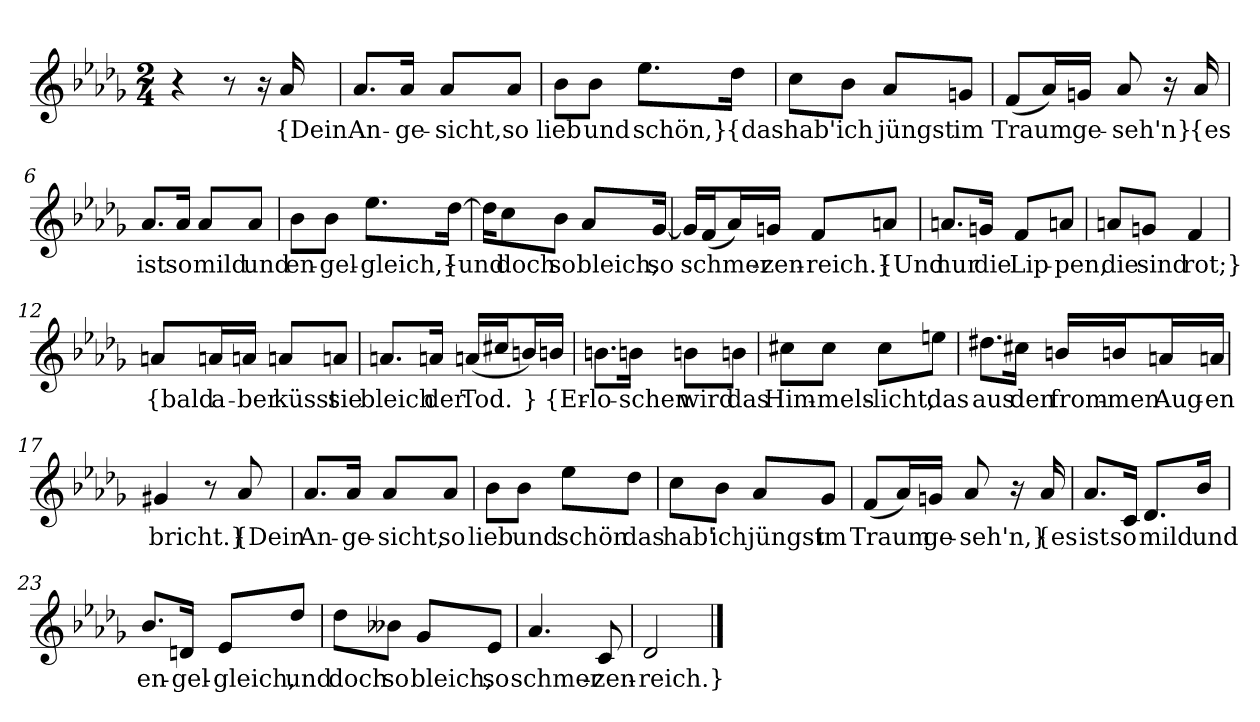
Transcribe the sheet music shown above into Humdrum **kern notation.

**kern	**text
*part1	*part1
*staff1	*staff1
*clefG2	*
*k[b-e-a-d-g-]	*
*M2/4	*
=1	=1
4r	.
8r	.
16r	.
16a-	{Dein
=2	=2
8.a-/L	An-
16a-/Jk	-ge-
8a-/L	-sicht,
8a-/J	so
=3	=3
8b-\L	lieb
8b-\J	und
8.ee-\L	schön,}
16dd-\Jk	{das
=4	=4
8cc\L	hab'
8b-\J	ich
8a-/L	jüngst
8gn/J	im
=5	=5
(8f/L	Traum
16a-/L)	.
16gn/JJ	ge-
8a-	-seh'n}
16r	.
16a-	{es
=6	=6
8.a-/L	ist
16a-/Jk	so
8a-/L	mild
8a-/J	und
=7	=7
8b-\L	en-
8b-\J	-gel-
8.ee-\L	-gleich,}
[16dd-\Jk	{und
=8	=8
16dd-\KL]	.
8cc\	doch
8b-\J	so
8a-/L	bleich,
[16g-/Jk	so
=9	=9
16g-/LL]	.
(16f/J	schmer-
16a-/L)	.
16gn/JJ	-zen-
8f/L	-reich.}
8an/J	{Und
=10	=10
8.an/L	nur
16gn/Jk	die
8f/L	Lip-
8an/J	-pen,
=11	=11
8an/L	die
8gn/J	sind
4f	rot;}
=12	=12
8an/L	{bald
16an/L	a-
16an/JJ	-ber
8an/L	küsst
8an/J	sie
=13	=13
8.an/L	bleich
16an/Jk	der
(16an/LL	Tod.
16cc#X/J	.
16bn/L)	}
16bn/JJ	{Er-
=14	=14
8.bn\L	lo-
16bn\Jk	-schen
8bn\L	wird
8bn\J	das
=15	=15
8cc#X\L	Him-
8cc#\J	-mels-
8cc#\L	-licht,
8een\J	das
=16	=16
8.dd#X\L	aus
16cc#X\Jk	den
16bn/LL	from-
16bn/J	-men
16an/L	Aug-
16an/JJ	-en
=17	=17
4g#X	bricht.}
8r	.
8a-	{Dein
=18	=18
8.a-/L	An-
16a-/Jk	-ge-
8a-/L	-sicht,
8a-/J	so
=19	=19
8b-\L	lieb
8b-\J	und
8ee-\L	schön
8dd-\J	das
=20	=20
8cc\L	hab'
8b-\J	ich
8a-/L	jüngst
8g-/J	im
=21	=21
(8f/L	Traum
16a-/L)	.
16gn/JJ	ge-
8a-	-seh'n,}
16r	.
16a-	{es
=22	=22
8.a-/L	ist
16c/Jk	so
8.d-/L	mild
16b-/Jk	und
=23	=23
8.b-/L	en-
16dn/Jk	-gel-
8e-/L	-gleich,
8dd-/J	und
=24	=24
8dd-\L	doch
8b--X\J	so
8g-/L	bleich,
8e-/J	so
=25	=25
4.a-	schmer-
8c	-zen-
=26	=26
2d-	-reich.}
==	==
*-	*-
